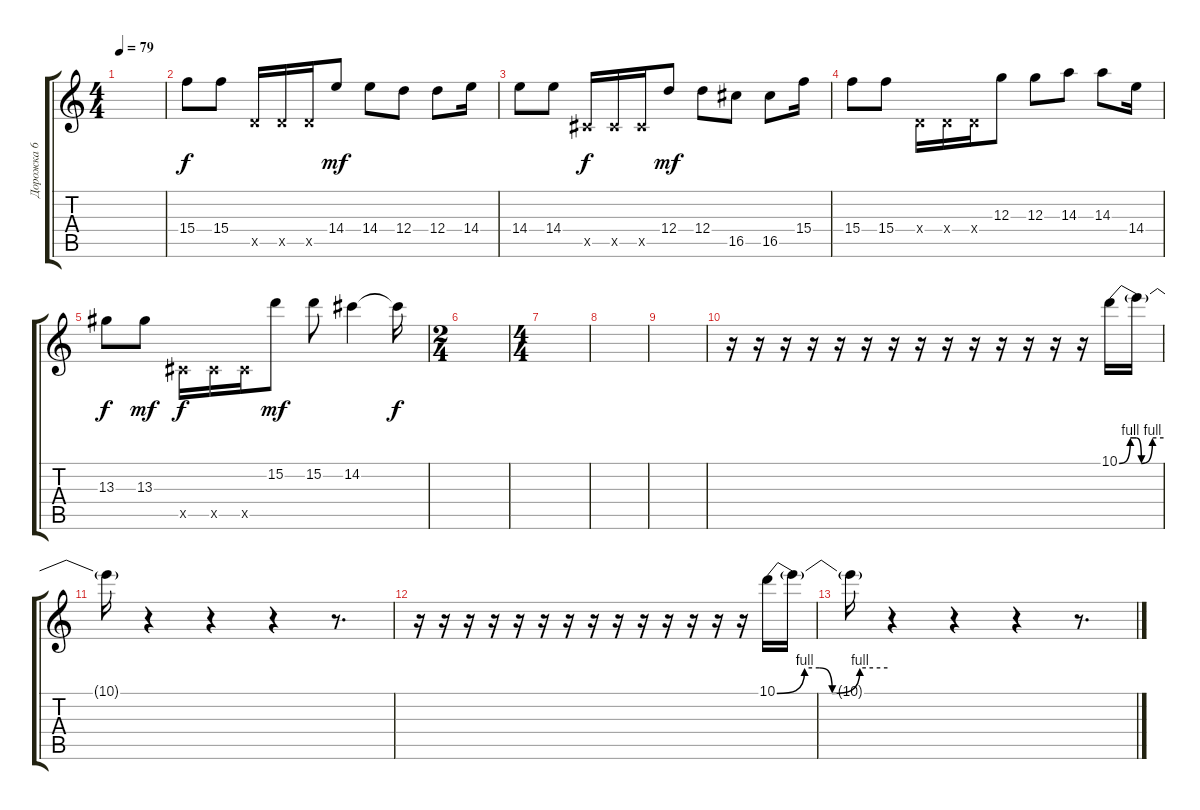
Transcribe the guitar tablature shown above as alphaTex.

\track ("Дорожка 6" "Дорожка 6") {instrument distortionguitar}
\staff {score tabs}
\tuning (E4 B3 G3 D3 A2 E2) {hide}
\ts (4 4)
\tempo 79
\clef g2
\ks c
|
15.4.8 15.4.8 5.5{x}.16 5.5{x}.16 5.5{x}.16 14.4.8{dy mf} 14.4.8 12.4.8 12.4.8 14.4.16 |
14.4.8 14.4.8 4.5{x}.16{dy f} 4.5{x}.16 4.5{x}.16 12.4.8{dy mf} 12.4.8 16.5.8 16.5.8 15.4.16 |
15.4.8 15.4.8 0.4{x}.16 0.4{x}.16 0.4{x}.16 12.3.8 12.3.8 14.3.8 14.3.8 14.4.16 |
13.3.8{dy f} 13.3.8{dy mf} 4.5{x}.16{dy f} 4.5{x}.16 4.5{x}.16 15.2.8{dy mf} 15.2.8 14.2.4 14.2{t}.16{dy f} |
\ts (2 4)
|
\ts (4 4)
|
|
|
r.16 r.16 r.16 r.16 r.16 r.16 r.16 r.16 r.16 r.16 r.16 r.16 r.16 r.16 10.1{be (custom 0 0 15 4 23 4 30 0 45 4 60 4)}.16 10.1{t}.16 |
10.1{t}.16 r.4 r.4 r.4 r.8{d} |
r.16 r.16 r.16 r.16 r.16 r.16 r.16 r.16 r.16 r.16 r.16 r.16 r.16 r.16 10.1{be (custom 0 0 15 4 23 4 30 0 45 4 60 4)}.16 10.1{t}.16 |
10.1{t}.16 r.4 r.4 r.4 r.8{d}
